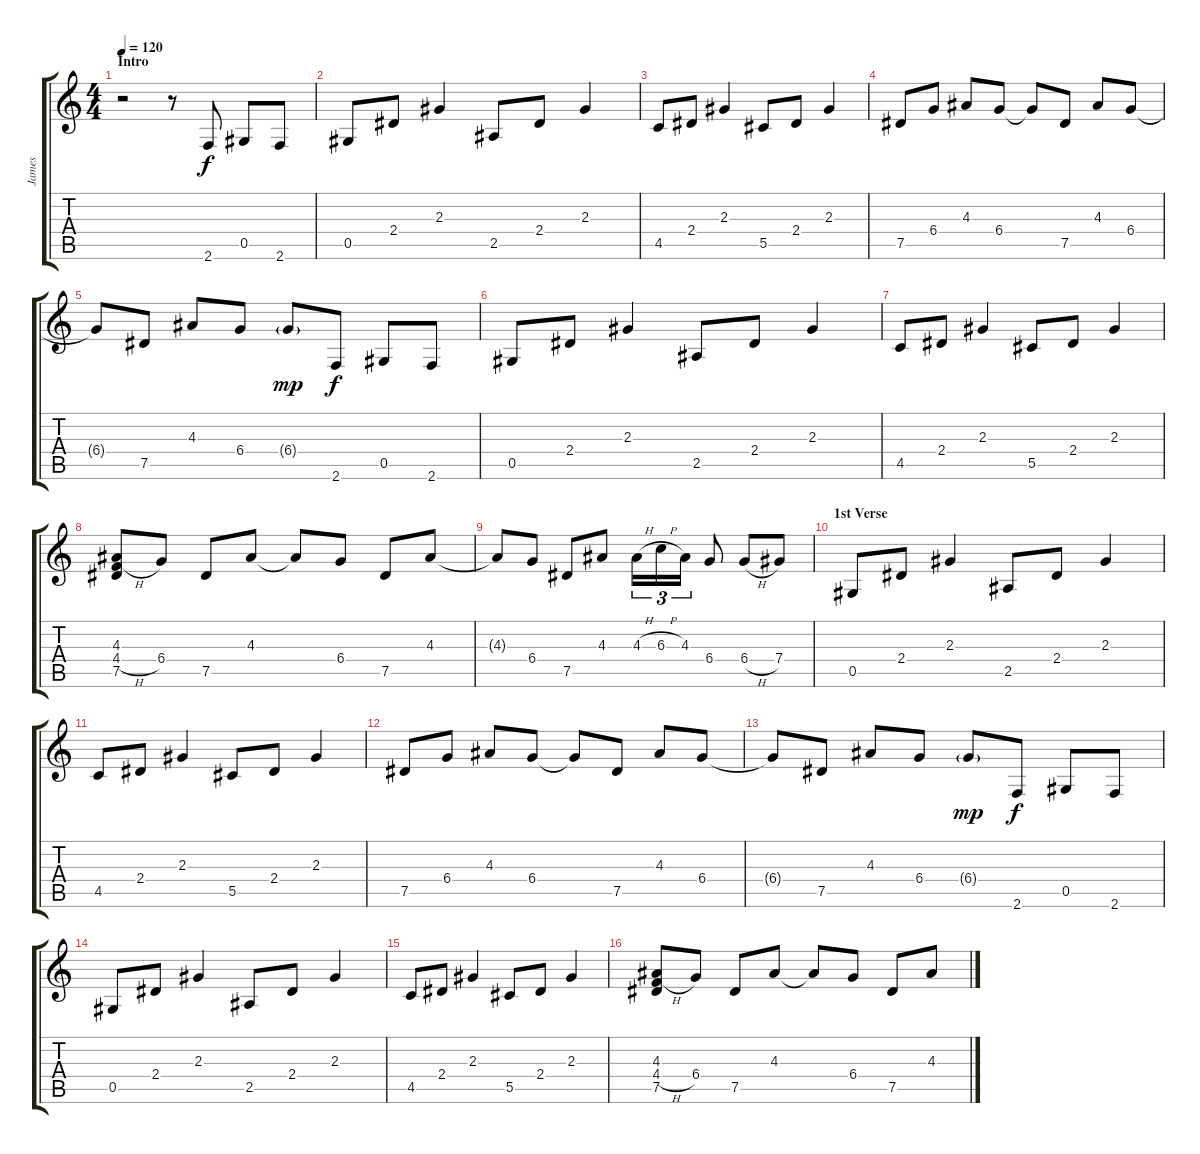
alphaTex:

\track ("James" "James") {instrument acousticguitarsteel}
\staff {score tabs}
\tuning (Eb4 Bb3 Gb3 Db3 Ab2 Eb2) {hide}
\ts (4 4)
\section ("" "Intro")
\tempo 120
\clef g2
\ks c
r.2{dy f instrument acousticguitarsteel} r.8 2.6.8 0.5.8 2.6.8 |
0.5.8 2.4.8 2.3.4 2.5.8 2.4.8 2.3.4 |
4.5.8 2.4.8 2.3.4 5.5.8 2.4.8 2.3.4 |
7.5.8 6.4.8 4.3.8 6.4.8 6.4{t}.8 7.5.8 4.3.8 6.4.8 |
6.4{t}.8 7.5.8 4.3.8 6.4.8 6.4{g}.8{dy mp} 2.6.8{dy f} 0.5.8 2.6.8 |
0.5.8 2.4.8 2.3.4 2.5.8 2.4.8 2.3.4 |
4.5.8 2.4.8 2.3.4 5.5.8 2.4.8 2.3.4 |
(4.3 4.4{h} 7.5).8 6.4.8 7.5.8 4.3.8 4.3{t}.8 6.4.8 7.5.8 4.3.8 |
4.3{t}.8 6.4.8 7.5.8 4.3.8 4.3{h}.16{tu (3 2)} 6.3{h}.16{tu (3 2)} 4.3.16{tu (3 2)} 6.4.8 6.4{h}.8 7.4.8 |
\section ("" "1st Verse")
0.5.8 2.4.8 2.3.4 2.5.8 2.4.8 2.3.4 |
4.5.8 2.4.8 2.3.4 5.5.8 2.4.8 2.3.4 |
7.5.8 6.4.8 4.3.8 6.4.8 6.4{t}.8 7.5.8 4.3.8 6.4.8 |
6.4{t}.8 7.5.8 4.3.8 6.4.8 6.4{g}.8{dy mp} 2.6.8{dy f} 0.5.8 2.6.8 |
0.5.8 2.4.8 2.3.4 2.5.8 2.4.8 2.3.4 |
4.5.8 2.4.8 2.3.4 5.5.8 2.4.8 2.3.4 |
(4.3 4.4{h} 7.5).8 6.4.8 7.5.8 4.3.8 4.3{t}.8 6.4.8 7.5.8 4.3.8
